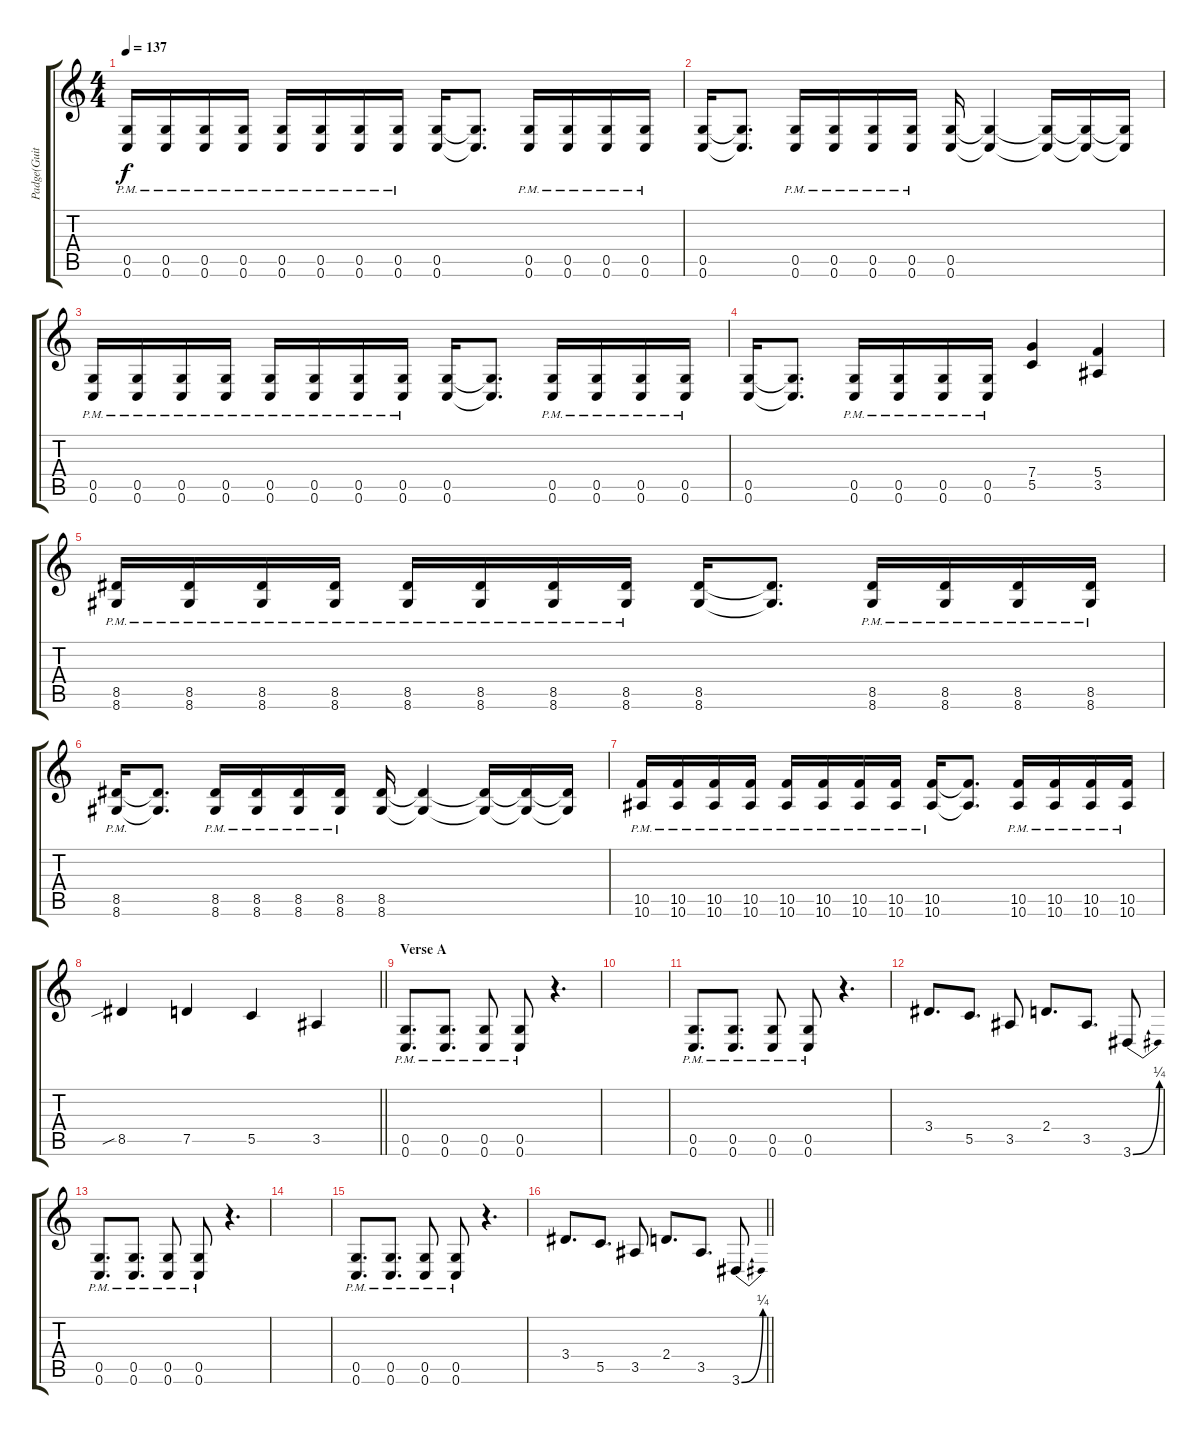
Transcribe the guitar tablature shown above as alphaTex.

\track ("Padge(Guitar)" "Padge(Guit") {instrument distortionguitar}
\staff {score tabs}
\tuning (D4 A3 F3 C3 G2 C2) {hide}
\ts (4 4)
\tempo 137
\clef g2
\ks c
(0.5{pm} 0.6{pm}).16{dy f instrument distortionguitar} (0.5{pm} 0.6{pm}).16 (0.5{pm} 0.6{pm}).16 (0.5{pm} 0.6{pm}).16 (0.5{pm} 0.6{pm}).16 (0.5{pm} 0.6{pm}).16 (0.5{pm} 0.6{pm}).16 (0.5{pm} 0.6{pm}).16 (0.5 0.6).16 (0.5{t} 0.6{t}).8{d} (0.5{pm} 0.6{pm}).16 (0.5{pm} 0.6{pm}).16 (0.5{pm} 0.6{pm}).16 (0.5{pm} 0.6{pm}).16 |
(0.5 0.6).16 (0.5{t} 0.6{t}).8{d} (0.5{pm} 0.6{pm}).16 (0.5{pm} 0.6{pm}).16 (0.5{pm} 0.6{pm}).16 (0.5{pm} 0.6{pm}).16 (0.5 0.6).16 (0.5{t} 0.6{t}).4 (0.5{t} 0.6{t}).16 (0.5{t} 0.6{t}).16 (0.5{t} 0.6{t}).16 |
(0.5{pm} 0.6{pm}).16 (0.5{pm} 0.6{pm}).16 (0.5{pm} 0.6{pm}).16 (0.5{pm} 0.6{pm}).16 (0.5{pm} 0.6{pm}).16 (0.5{pm} 0.6{pm}).16 (0.5{pm} 0.6{pm}).16 (0.5{pm} 0.6{pm}).16 (0.5 0.6).16 (0.5{t} 0.6{t}).8{d} (0.5{pm} 0.6{pm}).16 (0.5{pm} 0.6{pm}).16 (0.5{pm} 0.6{pm}).16 (0.5{pm} 0.6{pm}).16 |
(0.5 0.6).16 (0.5{t} 0.6{t}).8{d} (0.5{pm} 0.6{pm}).16 (0.5{pm} 0.6{pm}).16 (0.5{pm} 0.6{pm}).16 (0.5{pm} 0.6{pm}).16 (7.4 5.5).4 (5.4 3.5).4 |
(8.5{pm} 8.6{pm}).16 (8.5{pm} 8.6{pm}).16 (8.5{pm} 8.6{pm}).16 (8.5{pm} 8.6{pm}).16 (8.5{pm} 8.6{pm}).16 (8.5{pm} 8.6{pm}).16 (8.5{pm} 8.6{pm}).16 (8.5{pm} 8.6{pm}).16 (8.5 8.6).16 (8.5{t} 8.6{t}).8{d} (8.5{pm} 8.6{pm}).16 (8.5{pm} 8.6{pm}).16 (8.5{pm} 8.6{pm}).16 (8.5{pm} 8.6{pm}).16 |
(8.5{pm} 8.6{pm}).16 (8.5{t} 8.6{t}).8{d} (8.5{pm} 8.6{pm}).16 (8.5{pm} 8.6{pm}).16 (8.5{pm} 8.6{pm}).16 (8.5{pm} 8.6{pm}).16 (8.5 8.6).16 (8.5{t} 8.6{t}).4 (8.5{t} 8.6{t}).16 (8.5{t} 8.6{t}).16 (8.5{t} 8.6{t}).16 |
(10.5{pm} 10.6{pm}).16 (10.5{pm} 10.6{pm}).16 (10.5{pm} 10.6{pm}).16 (10.5{pm} 10.6{pm}).16 (10.5{pm} 10.6{pm}).16 (10.5{pm} 10.6{pm}).16 (10.5{pm} 10.6{pm}).16 (10.5{pm} 10.6{pm}).16 (10.5{pm} 10.6{pm}).16 (10.5{t} 10.6{t}).8{d} (10.5{pm} 10.6{pm}).16 (10.5{pm} 10.6{pm}).16 (10.5{pm} 10.6{pm}).16 (10.5{pm} 10.6{pm}).16 |
\barLineRight lightlight
8.5{sib}.4 7.5.4 5.5.4 3.5.4 |
\section ("" "Verse A")
(0.5{pm} 0.6{pm}).8{d} (0.5{pm} 0.6{pm}).8{d} (0.5{pm} 0.6{pm}).8 (0.5{pm} 0.6{pm}).8 r.4{d} |
|
(0.5{pm} 0.6{pm}).8{d} (0.5{pm} 0.6{pm}).8{d} (0.5{pm} 0.6{pm}).8 (0.5{pm} 0.6{pm}).8 r.4{d} |
3.4.8{d} 5.5.8{d} 3.5.8 2.4.8{d} 3.5.8{d} 3.6{be (bend 0 0 60 1)}.8 |
(0.5{pm} 0.6{pm}).8{d} (0.5{pm} 0.6{pm}).8{d} (0.5{pm} 0.6{pm}).8 (0.5{pm} 0.6{pm}).8 r.4{d} |
|
(0.5{pm} 0.6{pm}).8{d} (0.5{pm} 0.6{pm}).8{d} (0.5{pm} 0.6{pm}).8 (0.5{pm} 0.6{pm}).8 r.4{d} |
\barLineRight lightlight
3.4.8{d} 5.5.8{d} 3.5.8 2.4.8{d} 3.5.8{d} 3.6{be (bend 0 0 60 1)}.8
